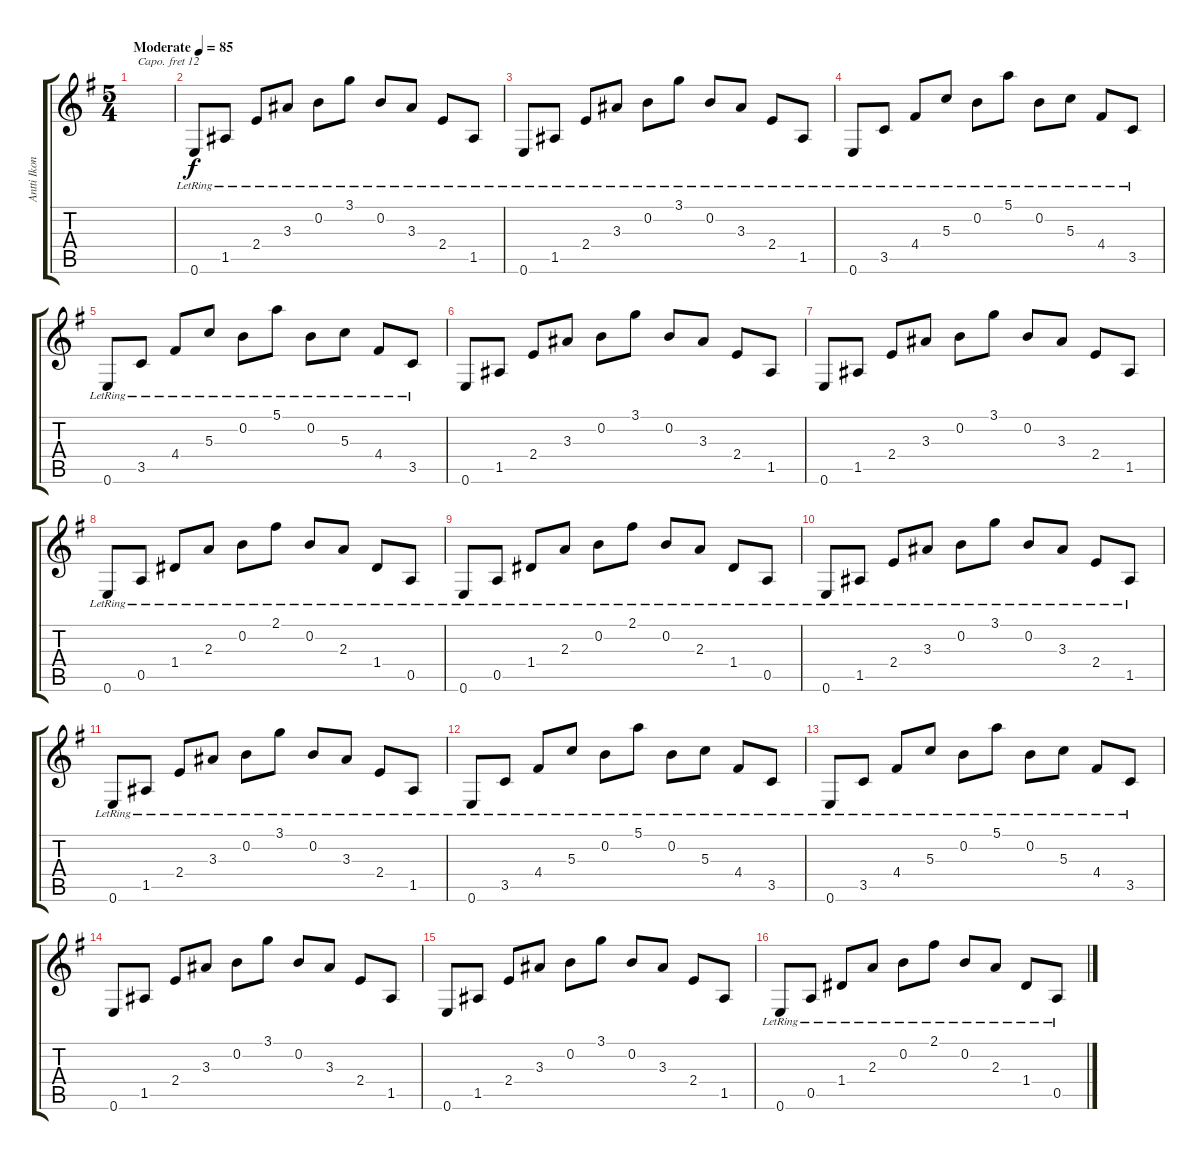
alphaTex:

\track ("Antti Ikonen II" "Antti Ikon") {instrument acousticgrandpiano}
\staff {score tabs}
\capo 12
\tuning (E4 B3 G3 D3 A2 E2) {hide}
\ts (5 4)
\tempo (85 "Moderate")
\clef g2
\ks g
|
0.6{lr}.8 1.5{lr}.8 2.4{lr}.8 3.3{lr}.8 0.2{lr}.8 3.1{lr}.8 0.2{lr}.8 3.3{lr}.8 2.4{lr}.8 1.5{lr}.8 |
0.6{lr}.8 1.5{lr}.8 2.4{lr}.8 3.3{lr}.8 0.2{lr}.8 3.1{lr}.8 0.2{lr}.8 3.3{lr}.8 2.4{lr}.8 1.5{lr}.8 |
0.6{lr}.8 3.5{lr}.8 4.4{lr}.8 5.3{lr}.8 0.2{lr}.8 5.1{lr}.8 0.2{lr}.8 5.3{lr}.8 4.4{lr}.8 3.5{lr}.8 |
0.6{lr}.8 3.5{lr}.8 4.4{lr}.8 5.3{lr}.8 0.2{lr}.8 5.1{lr}.8 0.2{lr}.8 5.3{lr}.8 4.4{lr}.8 3.5{lr}.8 |
0.6.8 1.5.8 2.4.8 3.3.8 0.2.8 3.1.8 0.2.8 3.3.8 2.4.8 1.5.8 |
0.6.8 1.5.8 2.4.8 3.3.8 0.2.8 3.1.8 0.2.8 3.3.8 2.4.8 1.5.8 |
0.6{lr}.8 0.5{lr}.8 1.4{lr}.8 2.3{lr}.8 0.2{lr}.8 2.1{lr}.8 0.2{lr}.8 2.3{lr}.8 1.4{lr}.8 0.5{lr}.8 |
0.6{lr}.8 0.5{lr}.8 1.4{lr}.8 2.3{lr}.8 0.2{lr}.8 2.1{lr}.8 0.2{lr}.8 2.3{lr}.8 1.4{lr}.8 0.5{lr}.8 |
0.6{lr}.8 1.5{lr}.8 2.4{lr}.8 3.3{lr}.8 0.2{lr}.8 3.1{lr}.8 0.2{lr}.8 3.3{lr}.8 2.4{lr}.8 1.5{lr}.8 |
0.6{lr}.8 1.5{lr}.8 2.4{lr}.8 3.3{lr}.8 0.2{lr}.8 3.1{lr}.8 0.2{lr}.8 3.3{lr}.8 2.4{lr}.8 1.5{lr}.8 |
0.6{lr}.8 3.5{lr}.8 4.4{lr}.8 5.3{lr}.8 0.2{lr}.8 5.1{lr}.8 0.2{lr}.8 5.3{lr}.8 4.4{lr}.8 3.5{lr}.8 |
0.6{lr}.8 3.5{lr}.8 4.4{lr}.8 5.3{lr}.8 0.2{lr}.8 5.1{lr}.8 0.2{lr}.8 5.3{lr}.8 4.4{lr}.8 3.5{lr}.8 |
0.6.8 1.5.8 2.4.8 3.3.8 0.2.8 3.1.8 0.2.8 3.3.8 2.4.8 1.5.8 |
0.6.8 1.5.8 2.4.8 3.3.8 0.2.8 3.1.8 0.2.8 3.3.8 2.4.8 1.5.8 |
0.6{lr}.8 0.5{lr}.8 1.4{lr}.8 2.3{lr}.8 0.2{lr}.8 2.1{lr}.8 0.2{lr}.8 2.3{lr}.8 1.4{lr}.8 0.5{lr}.8
